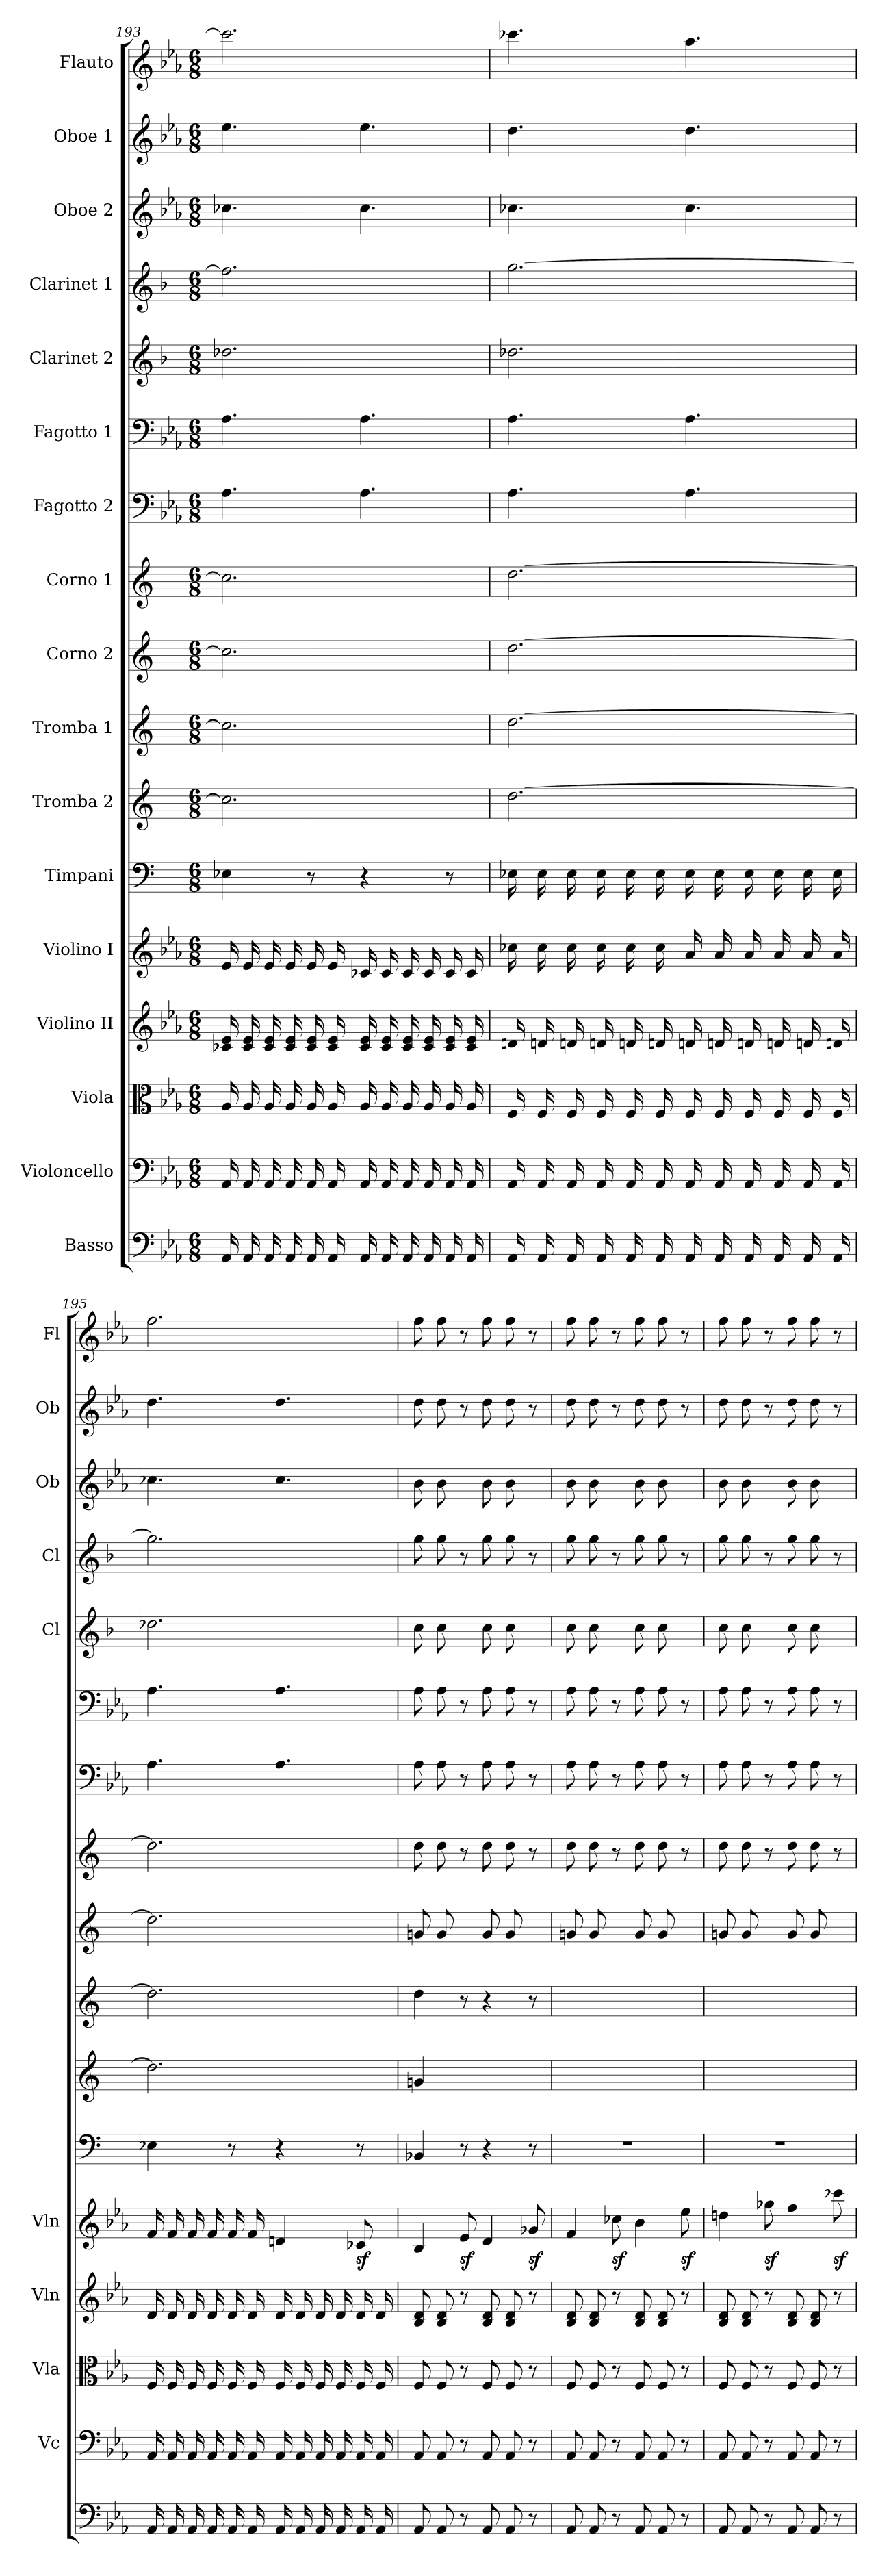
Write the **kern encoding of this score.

**kern	**kern	**kern	**kern	**kern	**dynam	**kern	**kern	**kern	**kern	**kern	**kern	**kern	**kern	**kern	**kern	**kern	**kern
*part17	*part16	*part15	*part14	*part13	*part13	*part12	*part11	*part10	*part9	*part8	*part7	*part6	*part5	*part4	*part3	*part2	*part1
*staff17	*staff16	*staff15	*staff14	*staff13	*staff13	*staff12	*staff11	*staff10	*staff9	*staff8	*staff7	*staff6	*staff5	*staff4	*staff3	*staff2	*staff1
*I"Basso	*I"Violoncello	*I"Viola	*I"Violino II	*I"Violino I	*	*I"Timpani	*I"Tromba 2	*I"Tromba 1	*I"Corno 2	*I"Corno 1	*I"Fagotto 2	*I"Fagotto 1	*I"Clarinet 2	*I"Clarinet 1	*I"Oboe 2	*I"Oboe 1	*I"Flauto
*	*I'Vc	*I'Vla	*I'Vln	*I'Vln	*	*	*	*	*	*	*	*	*I'Cl	*I'Cl	*I'Ob	*I'Ob	*I'Fl
*clefF4	*clefF4	*clefC3	*clefG2	*clefG2	*	*clefF4	*clefG2	*clefG2	*clefG2	*clefG2	*clefF4	*clefF4	*clefG2	*clefG2	*clefG2	*clefG2	*clefG2
*ITrd7c12	*	*	*	*	*	*	*ITrd-2c-3	*ITrd-2c-3	*ITrd5c9	*ITrd5c9	*	*	*ITrd1c2	*ITrd1c2	*	*	*
*k[b-e-a-]	*k[b-e-a-]	*k[b-e-a-]	*k[b-e-a-]	*k[b-e-a-]	*	*	*	*	*	*	*k[b-e-a-]	*k[b-e-a-]	*k[b-e-a-]	*k[b-e-a-]	*k[b-e-a-]	*k[b-e-a-]	*k[b-e-a-]
*M6/8	*M6/8	*M6/8	*M6/8	*M6/8	*	*M6/8	*M6/8	*M6/8	*M6/8	*M6/8	*M6/8	*M6/8	*M6/8	*M6/8	*M6/8	*M6/8	*M6/8
=193	=193	=193	=193	=193	=193	=193	=193	=193	=193	=193	=193	=193	=193	=193	=193	=193	=193
16AAA-	16AA-	16A-	16c-X 16e-	16e-	.	4E-X	2.ee-]	2.ee-]	2.e-]	2.e-]	4.A-	4.A-	2.cc-X	2.ee-]	4.cc-X	4.ee-	2.ccc-]
16AAA-	16AA-	16A-	16c- 16e-	16e-	.	.	.	.	.	.	.	.	.	.	.	.	.
16AAA-	16AA-	16A-	16c- 16e-	16e-	.	.	.	.	.	.	.	.	.	.	.	.	.
16AAA-	16AA-	16A-	16c- 16e-	16e-	.	.	.	.	.	.	.	.	.	.	.	.	.
16AAA-	16AA-	16A-	16c- 16e-	16e-	.	8r	.	.	.	.	.	.	.	.	.	.	.
16AAA-	16AA-	16A-	16c- 16e-	16e-	.	.	.	.	.	.	.	.	.	.	.	.	.
16AAA-	16AA-	16A-	16c- 16e-	16c-X	.	4r	.	.	.	.	4.A-	4.A-	.	.	4.cc-	4.ee-	.
16AAA-	16AA-	16A-	16c- 16e-	16c-	.	.	.	.	.	.	.	.	.	.	.	.	.
16AAA-	16AA-	16A-	16c- 16e-	16c-	.	.	.	.	.	.	.	.	.	.	.	.	.
16AAA-	16AA-	16A-	16c- 16e-	16c-	.	.	.	.	.	.	.	.	.	.	.	.	.
16AAA-	16AA-	16A-	16c- 16e-	16c-	.	8r	.	.	.	.	.	.	.	.	.	.	.
16AAA-	16AA-	16A-	16c- 16e-	16c-	.	.	.	.	.	.	.	.	.	.	.	.	.
=194	=194	=194	=194	=194	=194	=194	=194	=194	=194	=194	=194	=194	=194	=194	=194	=194	=194
16AAA-	16AA-	16F	16dn	16cc-X	.	16E-X	[2.ff	[2.ff	[2.f	[2.f	4.A-	4.A-	2.cc-X	[2.ff	4.cc-X	4.dd	4.ccc-X
16AAA-	16AA-	16F	16dn	16cc-	.	16E-	.	.	.	.	.	.	.	.	.	.	.
16AAA-	16AA-	16F	16dn	16cc-	.	16E-	.	.	.	.	.	.	.	.	.	.	.
16AAA-	16AA-	16F	16dn	16cc-	.	16E-	.	.	.	.	.	.	.	.	.	.	.
16AAA-	16AA-	16F	16dn	16cc-	.	16E-	.	.	.	.	.	.	.	.	.	.	.
16AAA-	16AA-	16F	16dn	16cc-	.	16E-	.	.	.	.	.	.	.	.	.	.	.
16AAA-	16AA-	16F	16dn	16a-	.	16E-	.	.	.	.	4.A-	4.A-	.	.	4.cc-	4.dd	4.aa-
16AAA-	16AA-	16F	16dn	16a-	.	16E-	.	.	.	.	.	.	.	.	.	.	.
16AAA-	16AA-	16F	16dn	16a-	.	16E-	.	.	.	.	.	.	.	.	.	.	.
16AAA-	16AA-	16F	16dn	16a-	.	16E-	.	.	.	.	.	.	.	.	.	.	.
16AAA-	16AA-	16F	16dn	16a-	.	16E-	.	.	.	.	.	.	.	.	.	.	.
16AAA-	16AA-	16F	16dn	16a-	.	16E-	.	.	.	.	.	.	.	.	.	.	.
=195	=195	=195	=195	=195	=195	=195	=195	=195	=195	=195	=195	=195	=195	=195	=195	=195	=195
16AAA-	16AA-	16F	16d	16f	.	4E-X	2.ff]	2.ff]	2.f]	2.f]	4.A-	4.A-	2.cc-X	2.ff]	4.cc-X	4.dd	2.ff
16AAA-	16AA-	16F	16d	16f	.	.	.	.	.	.	.	.	.	.	.	.	.
16AAA-	16AA-	16F	16d	16f	.	.	.	.	.	.	.	.	.	.	.	.	.
16AAA-	16AA-	16F	16d	16f	.	.	.	.	.	.	.	.	.	.	.	.	.
16AAA-	16AA-	16F	16d	16f	.	8r	.	.	.	.	.	.	.	.	.	.	.
16AAA-	16AA-	16F	16d	16f	.	.	.	.	.	.	.	.	.	.	.	.	.
16AAA-	16AA-	16F	16d	4dn	.	4r	.	.	.	.	4.A-	4.A-	.	.	4.cc-	4.dd	.
16AAA-	16AA-	16F	16d	.	.	.	.	.	.	.	.	.	.	.	.	.	.
16AAA-	16AA-	16F	16d	.	.	.	.	.	.	.	.	.	.	.	.	.	.
16AAA-	16AA-	16F	16d	.	.	.	.	.	.	.	.	.	.	.	.	.	.
16AAA-	16AA-	16F	16d	8c-X	sf	8r	.	.	.	.	.	.	.	.	.	.	.
16AAA-	16AA-	16F	16d	.	.	.	.	.	.	.	.	.	.	.	.	.	.
=196	=196	=196	=196	=196	=196	=196	=196	=196	=196	=196	=196	=196	=196	=196	=196	=196	=196
8AAA-	8AA-	8F	8B- 8d	4B-	.	4BB-X	4b-X	4ff	8B-X	8f	8A-	8A-	8b-	8ff	8b-	8dd	8ff
8AAA-	8AA-	8F	8B- 8d	.	.	.	.	.	8B-	8f	8A-	8A-	8b-	8ff	8b-	8dd	8ff
8r	8r	8r	8r	8e-	sf	8r	8ryy	8r	8ryy	8r	8r	8r	8ryy	8r	8ryy	8r	8r
8AAA-	8AA-	8F	8B- 8d	4d	.	4r	4ryy	4r	8B-	8f	8A-	8A-	8b-	8ff	8b-	8dd	8ff
8AAA-	8AA-	8F	8B- 8d	.	.	.	.	.	8B-	8f	8A-	8A-	8b-	8ff	8b-	8dd	8ff
8r	8r	8r	8r	8g-X	sf	8r	8ryy	8r	8ryy	8r	8r	8r	8ryy	8r	8ryy	8r	8r
=197	=197	=197	=197	=197	=197	=197	=197	=197	=197	=197	=197	=197	=197	=197	=197	=197	=197
8AAA-	8AA-	8F	8B- 8d	4f	.	2.r	2.ryy	2.ryy	8B-X	8f	8A-	8A-	8b-	8ff	8b-	8dd	8ff
8AAA-	8AA-	8F	8B- 8d	.	.	.	.	.	8B-	8f	8A-	8A-	8b-	8ff	8b-	8dd	8ff
8r	8r	8r	8r	8cc-X	sf	.	.	.	8ryy	8r	8r	8r	8ryy	8r	8ryy	8r	8r
8AAA-	8AA-	8F	8B- 8d	4b-	.	.	.	.	8B-	8f	8A-	8A-	8b-	8ff	8b-	8dd	8ff
8AAA-	8AA-	8F	8B- 8d	.	.	.	.	.	8B-	8f	8A-	8A-	8b-	8ff	8b-	8dd	8ff
8r	8r	8r	8r	8ee-	sf	.	.	.	8ryy	8r	8r	8r	8ryy	8r	8ryy	8r	8r
=198	=198	=198	=198	=198	=198	=198	=198	=198	=198	=198	=198	=198	=198	=198	=198	=198	=198
8AAA-	8AA-	8F	8B- 8d	4ddn	.	2.r	2.ryy	2.ryy	8B-X	8f	8A-	8A-	8b-	8ff	8b-	8dd	8ff
8AAA-	8AA-	8F	8B- 8d	.	.	.	.	.	8B-	8f	8A-	8A-	8b-	8ff	8b-	8dd	8ff
8r	8r	8r	8r	8gg-X	sf	.	.	.	8ryy	8r	8r	8r	8ryy	8r	8ryy	8r	8r
8AAA-	8AA-	8F	8B- 8d	4ff	.	.	.	.	8B-	8f	8A-	8A-	8b-	8ff	8b-	8dd	8ff
8AAA-	8AA-	8F	8B- 8d	.	.	.	.	.	8B-	8f	8A-	8A-	8b-	8ff	8b-	8dd	8ff
8r	8r	8r	8r	8ccc-X	sf	.	.	.	8ryy	8r	8r	8r	8ryy	8r	8ryy	8r	8r
=	=	=	=	=	=	=	=	=	=	=	=	=	=	=	=	=	=
*-	*-	*-	*-	*-	*-	*-	*-	*-	*-	*-	*-	*-	*-	*-	*-	*-	*-
